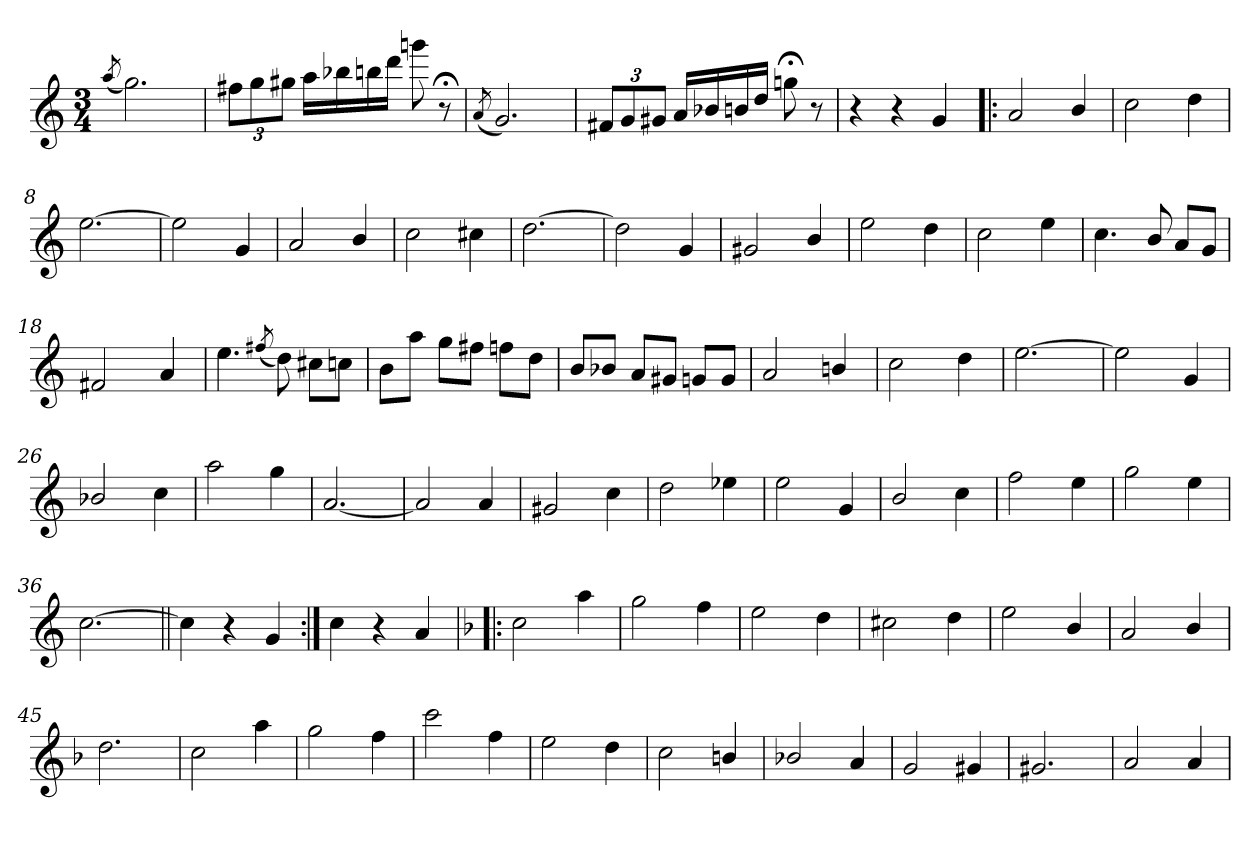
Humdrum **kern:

**kern
*part1
*staff1
*clefG2
*k[]
*C:
*M3/4
=1
(<8qaa/
2.gg\)
=2
12ff#X\L
12gg\
12gg#X\J
16aa\LL
16bb-X\
16bbn\
16ddd\JJ
8gggn\
8r;<
=3
(<8qa/
2.g/)
=4
12f#X/L
12g/
12g#X/J
16a/LL
16b-X/
16bn/
16dd/JJ
8ggn;<\
8r
!!LO:LB:g=z
=5
4r
4r
4g/
=6!|:
2a/
4b/
=7
2cc\
4dd\
=8
[2.ee\
=9
2ee\]
4g/
=10
2a/
4b/
!!LO:LB:g=z
=11
2cc\
4cc#X\
=12
[2.dd\
=13
2dd\]
4g/
=14
2g#X/
4b/
=15
2ee\
4dd\
=16
2cc\
4ee\
!!LO:LB:g=z
=17
4.cc\
8b/
8a/L
8g/J
=18
2f#X/
4a/
=19
4.ee\
(<8qff#X/
8dd\)
8cc#X\L
8ccn\J
=20
8b\L
8aa\J
8gg\L
8ff#X\J
8ffn\L
8dd\J
=21
8b/L
8b-X/J
8a/L
8g#X/J
8gn/L
8g/J
=22
2a/
4bn/
!!LO:LB:g=z
=23
2cc\
4dd\
=24
[2.ee\
=25
2ee\]
4g/
=26
2b-X/
4cc\
=27
2aa\
4gg\
=28
[2.a/
!!LO:LB:g=z
=29
2a/]
4a/
=30
2g#X/
4cc\
=31
2dd\
4ee-X\
=32
2ee\
4g/
=33
2b/
4cc\
=34
2ff\
4ee\
!!LO:LB:g=z
=35
2gg\
4ee\
=36
[2.cc\
=37||
4cc\]
4r
4g/
=38:|!
4cc\
4r
4a/
=39!|:
*k[b-]
*F:
2cc\
4aa\
=40
2gg\
4ff\
!!LO:LB:g=z
=41
2ee\
4dd\
=42
2cc#X\
4dd\
=43
2ee\
4b-/
=44
2a/
4b-/
=45
2.dd\
=46
2cc\
4aa\
!!LO:LB:g=z
=47
2gg\
4ff\
=48
2ccc\
4ff\
=49
2ee\
4dd\
=50
2cc\
4bn/
=51
2b-X/
4a/
=52
2g/
4g#X/
!!LO:LB:g=z
=53
2.g#X/
=54
2a/
4a/
=
*-
